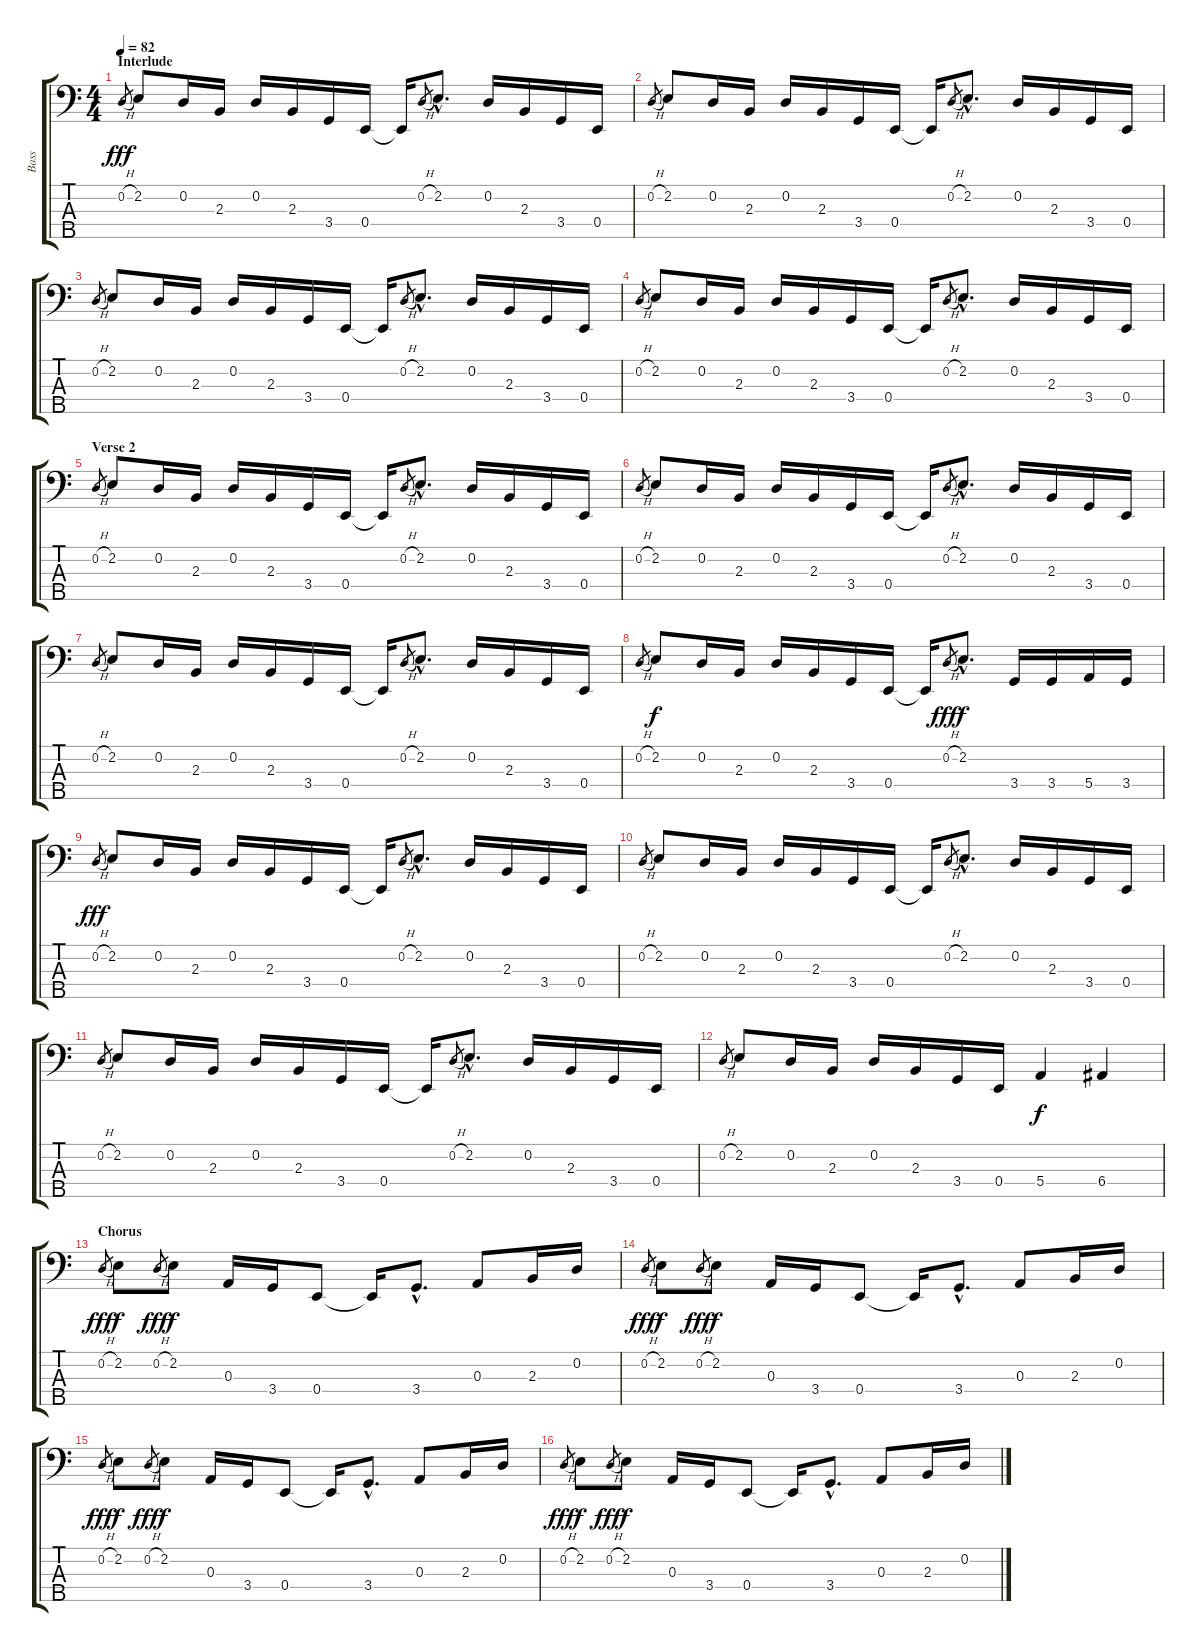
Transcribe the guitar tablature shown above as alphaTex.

\track ("Bass" "Bass") {instrument electricbasspick}
\staff {score tabs}
\tuning (G2 D2 A1 E1 B0) {hide}
\ts (4 4)
\section ("" "Interlude")
\tempo 82
\clef f4
\ks c
0.2{h}.8{gr dy fff} 2.2.8 0.2.16 2.3.16 0.2.16 2.3.16 3.4.16 0.4.16 0.4{t}.16 0.2{h}.8{gr} 2.2{hac}.8{d} 0.2.16 2.3.16 3.4.16 0.4.16 |
0.2{h}.8{gr} 2.2.8 0.2.16 2.3.16 0.2.16 2.3.16 3.4.16 0.4.16 0.4{t}.16 0.2{h}.8{gr} 2.2{hac}.8{d} 0.2.16 2.3.16 3.4.16 0.4.16 |
0.2{h}.8{gr} 2.2.8 0.2.16 2.3.16 0.2.16 2.3.16 3.4.16 0.4.16 0.4{t}.16 0.2{h}.8{gr} 2.2{hac}.8{d} 0.2.16 2.3.16 3.4.16 0.4.16 |
0.2{h}.8{gr} 2.2.8 0.2.16 2.3.16 0.2.16 2.3.16 3.4.16 0.4.16 0.4{t}.16 0.2{h}.8{gr} 2.2{hac}.8{d} 0.2.16 2.3.16 3.4.16 0.4.16 |
\section ("" "Verse 2")
0.2{h}.8{gr} 2.2.8 0.2.16 2.3.16 0.2.16 2.3.16 3.4.16 0.4.16 0.4{t}.16 0.2{h}.8{gr} 2.2{hac}.8{d} 0.2.16 2.3.16 3.4.16 0.4.16 |
0.2{h}.8{gr} 2.2.8 0.2.16 2.3.16 0.2.16 2.3.16 3.4.16 0.4.16 0.4{t}.16 0.2{h}.8{gr} 2.2{hac}.8{d} 0.2.16 2.3.16 3.4.16 0.4.16 |
0.2{h}.8{gr} 2.2.8 0.2.16 2.3.16 0.2.16 2.3.16 3.4.16 0.4.16 0.4{t}.16 0.2{h}.8{gr} 2.2{hac}.8{d} 0.2.16 2.3.16 3.4.16 0.4.16 |
0.2{h}.8{gr} 2.2.8{dy f} 0.2.16 2.3.16 0.2.16 2.3.16 3.4.16 0.4.16 0.4{t}.16 0.2{h}.8{gr dy fff} 2.2{hac}.8{d dy f} 3.4.16 3.4.16 5.4.16 3.4.16 |
0.2{h}.8{gr dy fff} 2.2.8 0.2.16 2.3.16 0.2.16 2.3.16 3.4.16 0.4.16 0.4{t}.16 0.2{h}.8{gr} 2.2{hac}.8{d} 0.2.16 2.3.16 3.4.16 0.4.16 |
0.2{h}.8{gr} 2.2.8 0.2.16 2.3.16 0.2.16 2.3.16 3.4.16 0.4.16 0.4{t}.16 0.2{h}.8{gr} 2.2{hac}.8{d} 0.2.16 2.3.16 3.4.16 0.4.16 |
0.2{h}.8{gr} 2.2.8 0.2.16 2.3.16 0.2.16 2.3.16 3.4.16 0.4.16 0.4{t}.16 0.2{h}.8{gr} 2.2{hac}.8{d} 0.2.16 2.3.16 3.4.16 0.4.16 |
0.2{h}.8{gr} 2.2.8 0.2.16 2.3.16 0.2.16 2.3.16 3.4.16 0.4.16 5.4.4{dy f} 6.4.4 |
\section ("" "Chorus")
0.2{h}.8{gr dy fff} 2.2.8{dy f} 0.2{h}.8{gr dy fff} 2.2.8{dy f} 0.3.16 3.4.16 0.4.8 0.4{t}.16 3.4{hac}.8{d} 0.3.8 2.3.16 0.2.16 |
0.2{h}.8{gr dy fff} 2.2.8{dy f} 0.2{h}.8{gr dy fff} 2.2.8{dy f} 0.3.16 3.4.16 0.4.8 0.4{t}.16 3.4{hac}.8{d} 0.3.8 2.3.16 0.2.16 |
0.2{h}.8{gr dy fff} 2.2.8{dy f} 0.2{h}.8{gr dy fff} 2.2.8{dy f} 0.3.16 3.4.16 0.4.8 0.4{t}.16 3.4{hac}.8{d} 0.3.8 2.3.16 0.2.16 |
0.2{h}.8{gr dy fff} 2.2.8{dy f} 0.2{h}.8{gr dy fff} 2.2.8{dy f} 0.3.16 3.4.16 0.4.8 0.4{t}.16 3.4{hac}.8{d} 0.3.8 2.3.16 0.2.16
